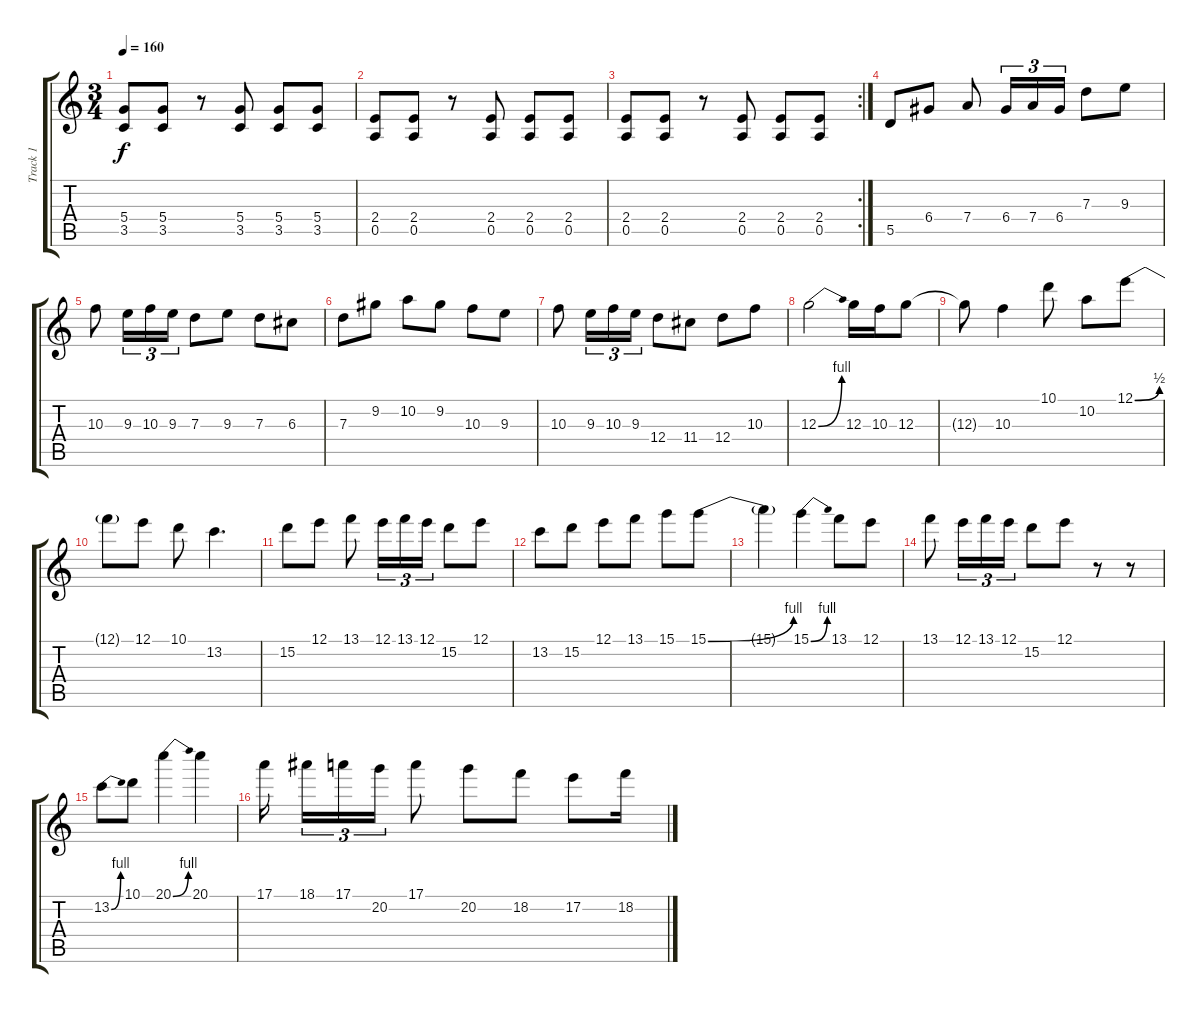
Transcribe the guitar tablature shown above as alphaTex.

\track ("Track 1" "Track 1") {instrument overdrivenguitar}
\staff {score tabs}
\tuning (E4 B3 G3 D3 A2 E2) {hide}
\ts (3 4)
\tempo 160
\clef g2
\ks c
(5.4 3.5).8{dy f} (5.4 3.5).8 r.8 (5.4 3.5).8 (5.4 3.5).8 (5.4 3.5).8 |
(2.4 0.5).8 (2.4 0.5).8 r.8 (2.4 0.5).8 (2.4 0.5).8 (2.4 0.5).8 |
\rc 2
(2.4 0.5).8 (2.4 0.5).8 r.8 (2.4 0.5).8 (2.4 0.5).8 (2.4 0.5).8 |
5.5.8 6.4.8 7.4.8 6.4.16{tu (3 2)} 7.4.16{tu (3 2)} 6.4.16{tu (3 2)} 7.3.8 9.3.8 |
10.3.8 9.3.16{tu (3 2)} 10.3.16{tu (3 2)} 9.3.16{tu (3 2)} 7.3.8 9.3.8 7.3.8 6.3.8 |
7.3.8 9.2.8 10.2.8 9.2.8 10.3.8 9.3.8 |
10.3.8 9.3.16{tu (3 2)} 10.3.16{tu (3 2)} 9.3.16{tu (3 2)} 12.4.8 11.4.8 12.4.8 10.3.8 |
12.3{be (bend 0 0 60 4)}.2 12.3.16 10.3.16 12.3.8 |
12.3{t}.8 10.3.4 10.1.8 10.2.8 12.1{be (bend 0 0 60 2)}.8 |
12.1{t}.8 12.1.8 10.1.8 13.2.4{d} |
15.2.8 12.1.8 13.1.8 12.1.16{tu (3 2)} 13.1.16{tu (3 2)} 12.1.16{tu (3 2)} 15.2.8 12.1.8 |
13.2.8 15.2.8 12.1.8 13.1.8 15.1.8 15.1{be (bend 0 0 60 4)}.8 |
15.1{t}.4 15.1{be (bend 0 0 60 4)}.4 13.1.8 12.1.8 |
13.1.8 12.1.16{tu (3 2)} 13.1.16{tu (3 2)} 12.1.16{tu (3 2)} 15.2.8 12.1.8 r.8 r.8 |
13.2{be (bend 0 0 60 4)}.8 10.1.8 20.1{be (bend 0 0 60 4)}.4 20.1.4 |
17.1.16 18.1.16{tu (3 2)} 17.1.16{tu (3 2)} 20.2.16{tu (3 2)} 17.1.8 20.2.8 18.2.8 17.2.8 18.2.16
